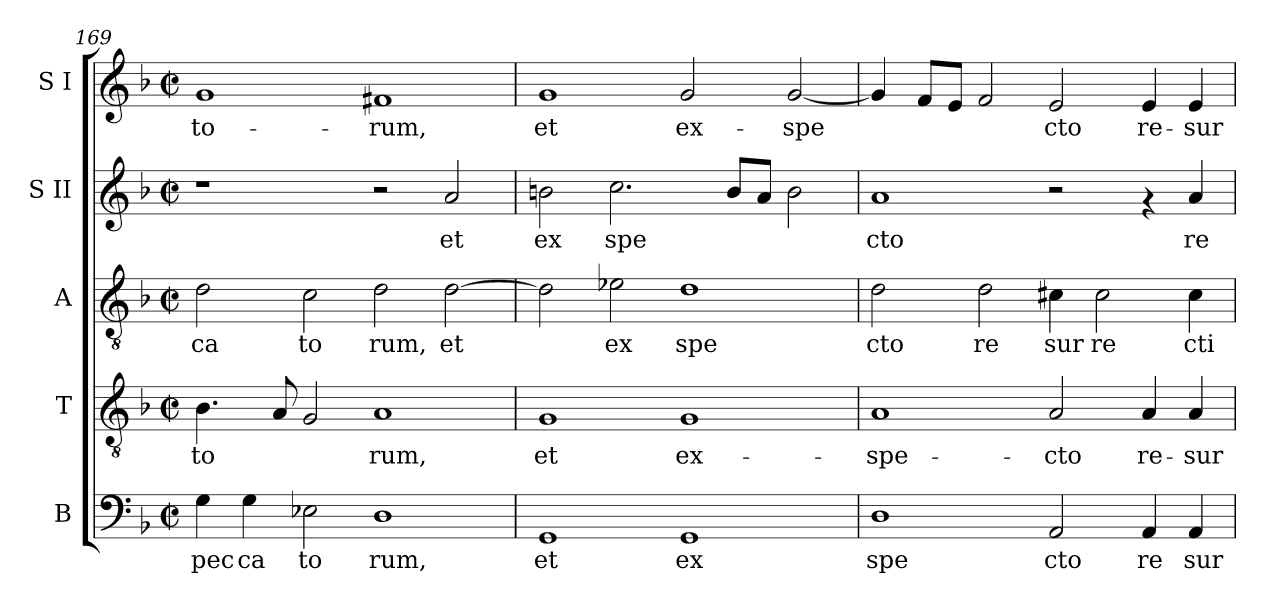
**kern	**text	**kern	**text	**kern	**text	**kern	**text	**kern	**text
*part5	*part5	*part4	*part4	*part3	*part3	*part2	*part2	*part1	*part1
*staff5	*staff5	*staff4	*staff4	*staff3	*staff3	*staff2	*staff2	*staff1	*staff1
*I"B	*	*I"T	*	*I"A	*	*I"S II	*	*I"S I	*
*I'B	*	*I'T	*	*I'A	*	*I'S II	*	*I'S I	*
*clefF4	*	*clefGv2	*	*clefGv2	*	*clefG2	*	*clefG2	*
*k[b-]	*	*k[b-]	*	*k[b-]	*	*k[b-]	*	*k[b-]	*
*F:	*	*F:	*	*F:	*	*F:	*	*F:	*
*M2/2	*	*M2/2	*	*M2/2	*	*M2/2	*	*M2/2	*
*met(c|)	*	*met(c|)	*	*met(c|)	*	*met(c|)	*	*met(c|)	*
=169	=169	=169	=169	=169	=169	=169	=169	=169	=169
!	!LO:LY:b:cj	!	!LO:LY:b:cj	!	!LO:LY:b:cj	!	!	!	!LO:LY:b:cj
4G\	pec	4.B-\	-to-	2d\	ca	1r	.	1g	-to-
!	!LO:LY:b:cj	!	!	!	!	!	!	!	!
4G\	ca	.	.	.	.	.	.	.	.
!	!	!	!LO:LY:b:cj	!	!	!	!	!	!
.	.	8A/	--	.	.	.	.	.	.
!	!LO:LY:b:cj	!	!LO:LY:b:cj	!	!LO:LY:b:cj	!	!	!	!
2E-X\	to	2G/	--	2c\	to	.	.	.	.
!	!LO:LY:b:cj	!	!LO:LY:b:cj	!	!LO:LY:b:cj	!	!	!	!LO:LY:b:cj
1D	rum,	1A	-rum,	2d\	rum,	2r	.	1f#X	-rum,
!	!	!	!	!	!LO:LY:b:cj	!	!LO:LY:b:cj	!	!
.	.	.	.	[>2d\	et	2a/	et	.	.
=170	=170	=170	=170	=170	=170	=170	=170	=170	=170
!	!LO:LY:b:cj	!	!LO:LY:b:cj	!	!LO:LY:b:cj	!	!LO:LY:b:cj	!	!LO:LY:b:cj
1GG	et	1G	et	2d\]	.	2bn\	ex	1g	et
!	!	!	!	!	!LO:LY:b:cj	!	!LO:LY:b:cj	!	!
.	.	.	.	2e-X\	ex	2.cc\	spe	.	.
!	!LO:LY:b:cj	!	!LO:LY:b:cj	!	!LO:LY:b:cj	!	!	!	!LO:LY:b:cj
1GG	ex	1G	ex-	1d	spe	.	.	2g/	ex-
!	!	!	!	!	!	!	!LO:LY:b:cj	!	!
.	.	.	.	.	.	8b/L	.	.	.
!	!	!	!	!	!	!	!LO:LY:b:cj	!	!
.	.	.	.	.	.	8a/J	.	.	.
!	!	!	!	!	!	!	!LO:LY:b:cj	!	!LO:LY:b:cj
.	.	.	.	.	.	2b\	.	[<2g/	-spe-
!!LO:LB:g=z
=171	=171	=171	=171	=171	=171	=171	=171	=171	=171
!	!LO:LY:b:cj	!	!LO:LY:b:cj	!	!LO:LY:b:cj	!	!LO:LY:b:cj	!	!LO:LY:b:cj
1D	spe	1A	-spe-	2d\	cto	1a	cto	4g/]	--
!	!	!	!	!	!	!	!	!	!LO:LY:b:cj
.	.	.	.	.	.	.	.	8f/L	--
!	!	!	!	!	!	!	!	!	!LO:LY:b:cj
.	.	.	.	.	.	.	.	8e/J	--
!	!	!	!	!	!LO:LY:b:cj	!	!	!	!LO:LY:b:cj
.	.	.	.	2d\	re	.	.	2f/	--
!	!LO:LY:b:cj	!	!LO:LY:b:cj	!	!LO:LY:b:cj	!	!	!	!LO:LY:b:cj
2AA/	cto	2A/	-cto	4c#X\	sur	2r	.	2e/	-cto
!	!	!	!	!	!LO:LY:b:cj	!	!	!	!
.	.	.	.	2c#\	re	.	.	.	.
!	!LO:LY:b:cj	!	!LO:LY:b:cj	!	!	!	!	!	!LO:LY:b:cj
4AA/	re	4A/	re-	.	.	4rf	.	4e/	re-
!	!LO:LY:b:cj	!	!LO:LY:b:cj	!	!LO:LY:b:cj	!	!LO:LY:b:cj	!	!LO:LY:b:cj
4AA/	sur	4A/	-sur-	4c#\	cti	4a/	re-	4e/	-sur-
=	=	=	=	=	=	=	=	=	=
*-	*-	*-	*-	*-	*-	*-	*-	*-	*-
